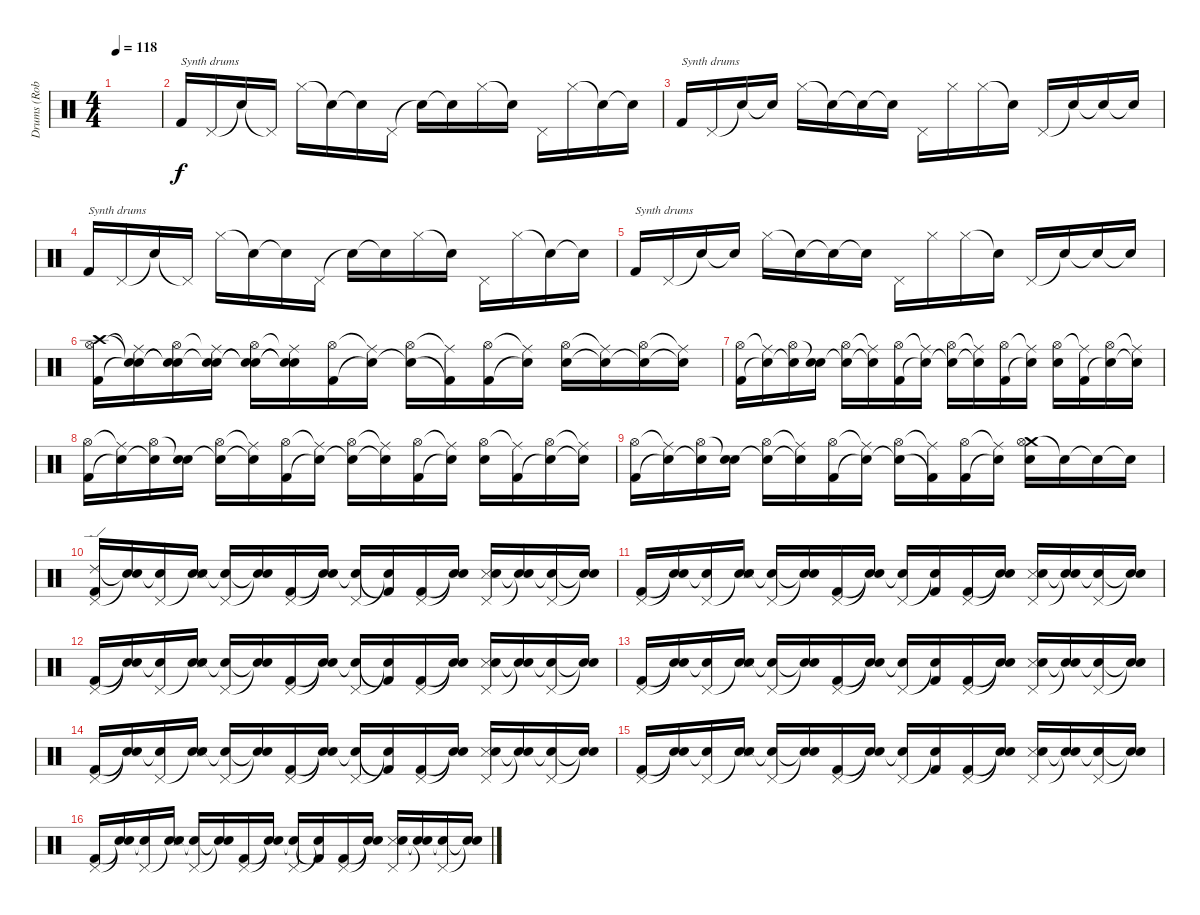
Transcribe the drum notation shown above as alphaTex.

\track ("Drums (Rob Bourdon)" "Drums (Rob") {instrument percussion}
\staff {score}
\articulation defaults
\ts (4 4)
\tempo 118
\clef neutral
\ks c
|
"Kick (hit) 2".16{txt "Synth drums" volume 10} "Pedal Hi-Hat (hit)".16 "Snare (hit)"{t}.16 "Pedal Hi-Hat (hit)"{t}.16 "Hi-Hat (closed)".16 "Snare (hit)"{t}.16 "Snare (hit)"{t}.16 "Pedal Hi-Hat (hit)".16 "Snare (hit)"{t}.16 "Snare (hit)"{t}.16 "Hi-Hat (closed)".16 "Snare (hit)"{t}.16 "Pedal Hi-Hat (hit)".16 "Hi-Hat (closed)".16 "Snare (hit)"{t}.16 "Snare (hit)"{t}.16 |
"Kick (hit) 2".16{txt "Synth drums"} "Pedal Hi-Hat (hit)".16 "Snare (hit)"{t}.16 "Snare (hit)"{t}.16 "Hi-Hat (closed)".16 "Snare (hit)"{t}.16 "Snare (hit)"{t}.16 "Snare (hit)"{t}.16 "Pedal Hi-Hat (hit)".16 "Hi-Hat (closed)".16 "Hi-Hat (closed)".16 "Snare (hit)"{t}.16 "Pedal Hi-Hat (hit)".16 "Snare (hit)"{t}.16 "Snare (hit)"{t}.16 "Snare (hit)"{t}.16 |
"Kick (hit) 2".16{txt "Synth drums"} "Pedal Hi-Hat (hit)".16 "Snare (hit)"{t}.16 "Pedal Hi-Hat (hit)"{t}.16 "Hi-Hat (closed)".16 "Snare (hit)"{t}.16 "Snare (hit)"{t}.16 "Pedal Hi-Hat (hit)".16 "Snare (hit)"{t}.16 "Snare (hit)"{t}.16 "Hi-Hat (closed)".16 "Snare (hit)"{t}.16 "Pedal Hi-Hat (hit)".16 "Hi-Hat (closed)".16 "Snare (hit)"{t}.16 "Snare (hit)"{t}.16 |
"Kick (hit) 2".16{txt "Synth drums"} "Pedal Hi-Hat (hit)".16 "Snare (hit)"{t}.16 "Snare (hit)"{t}.16 "Hi-Hat (closed)".16 "Snare (hit)"{t}.16 "Snare (hit)"{t}.16 "Snare (hit)"{t}.16 "Pedal Hi-Hat (hit)".16 "Hi-Hat (closed)".16 "Hi-Hat (closed)".16 "Snare (hit)"{t}.16 "Pedal Hi-Hat (hit)".16 "Snare (hit)"{t}.16 "Snare (hit)"{t}.16 "Snare (hit)"{t}.16 |
("Crash high (hit)" "Hi-Hat (open)" "Kick (hit) 2").16{volume 13} ("Snare (hit)"{t} "Ride (middle)"{t} "Snare (hit)"{t}).16 ("Snare (hit)"{t} "Hi-Hat (open)" "Snare (hit)"{t}).16 ("Snare (hit)"{t} "Ride (middle)"{t} "Electric Snare (hit)").16 ("Snare (hit)"{t} "Hi-Hat (open)" "Snare (hit)"{t}).16 ("Snare (hit)"{t} "Ride (middle)"{t} "Snare (hit)"{t}).16 ("Hi-Hat (open)" "Kick (hit) 2").16 ("Ride (middle)"{t} "Snare (hit)"{t}).16 ("Hi-Hat (open)" "Snare (hit)"{t}).16 ("Ride (middle)"{t} "Kick (hit) 2"{t}).16 ("Hi-Hat (open)" "Kick (hit) 2").16 ("Ride (middle)"{t} "Snare (hit)"{t}).16 ("Hi-Hat (open)" "Electric Snare (hit)").16 ("Ride (middle)"{t} "Snare (hit)"{t}).16 ("Hi-Hat (open)" "Snare (hit)"{t}).16 ("Ride (middle)"{t} "Snare (hit)"{t}).16 |
("Hi-Hat (open)" "Kick (hit) 2").16 ("Ride (middle)"{t} "Snare (hit)"{t}).16 ("Hi-Hat (open)" "Snare (hit)"{t}).16 ("Snare (hit)"{t} "Electric Snare (hit)").16 ("Hi-Hat (open)" "Snare (hit)"{t}).16 ("Ride (middle)"{t} "Snare (hit)"{t}).16 ("Hi-Hat (open)" "Kick (hit) 2").16 ("Ride (middle)"{t} "Snare (hit)"{t}).16 ("Hi-Hat (open)" "Snare (hit)"{t}).16 ("Ride (middle)"{t} "Snare (hit)"{t}).16 ("Hi-Hat (open)" "Kick (hit) 2").16 ("Ride (middle)"{t} "Snare (hit)"{t}).16 ("Hi-Hat (open)" "Electric Snare (hit)").16 ("Ride (middle)"{t} "Kick (hit) 2").16 ("Hi-Hat (open)" "Snare (hit)"{t}).16 ("Ride (middle)"{t} "Snare (hit)"{t}).16 |
("Hi-Hat (open)" "Kick (hit) 2").16 ("Ride (middle)"{t} "Snare (hit)"{t}).16 ("Hi-Hat (open)" "Snare (hit)"{t}).16 ("Snare (hit)"{t} "Electric Snare (hit)").16 ("Hi-Hat (open)" "Snare (hit)"{t}).16 ("Ride (middle)"{t} "Snare (hit)"{t}).16 ("Hi-Hat (open)" "Kick (hit) 2").16 ("Ride (middle)"{t} "Snare (hit)"{t}).16 ("Hi-Hat (open)" "Snare (hit)"{t}).16 ("Ride (middle)"{t} "Snare (hit)"{t}).16 ("Hi-Hat (open)" "Kick (hit) 2").16 ("Ride (middle)"{t} "Snare (hit)"{t}).16 ("Hi-Hat (open)" "Electric Snare (hit)").16 ("Ride (middle)"{t} "Kick (hit) 2").16 ("Hi-Hat (open)" "Snare (hit)"{t}).16 ("Ride (middle)"{t} "Snare (hit)"{t}).16 |
("Hi-Hat (open)" "Kick (hit) 2").16 ("Ride (middle)"{t} "Snare (hit)"{t}).16 ("Hi-Hat (open)" "Snare (hit)"{t}).16 ("Snare (hit)"{t} "Electric Snare (hit)").16 ("Hi-Hat (open)" "Snare (hit)"{t}).16 ("Ride (middle)"{t} "Snare (hit)"{t}).16 ("Hi-Hat (open)" "Kick (hit) 2").16 ("Ride (middle)"{t} "Snare (hit)"{t}).16 ("Hi-Hat (open)" "Snare (hit)"{t}).16 ("Ride (middle)"{t} "Kick (hit) 2"{t}).16 ("Hi-Hat (open)" "Kick (hit) 2").16 ("Ride (middle)"{t} "Snare (hit)"{t}).16 ("Crash medium (hit)" "Hi-Hat (open)" "Electric Snare (hit)").16 "Snare (hit)"{t}.16 "Snare (hit)"{t}.16 "Snare (hit)"{t}.16 |
("Ride (edge) 2" "Pedal Hi-Hat (hit)" "Kick (hit) 2").16{volume 10} ("Snare (hit)"{t} "Snare (hit)"{t}).16 ("Pedal Hi-Hat (hit)" "Snare (hit)"{t}).16 ("Snare (hit)"{t} "Snare (side stick) 3" "Metronome (bell)").16 ("Pedal Hi-Hat (hit)" "Snare (hit)"{t}).16 ("Snare (hit)"{t} "Snare (hit)"{t}).16 ("Pedal Hi-Hat (hit)" "Kick (hit) 2").16 ("Snare (hit)"{t} "Snare (hit)"{t}).16 ("Pedal Hi-Hat (hit)" "Snare (hit)"{t}).16 ("Snare (hit)"{t} "Kick (hit) 2"{t}).16 ("Pedal Hi-Hat (hit)" "Kick (hit) 2").16 ("Snare (hit)"{t} "Snare (hit)"{t}).16 ("Pedal Hi-Hat (hit)" "Snare (side stick) 3" "Metronome (bell)").16 ("Snare (hit)"{t} "Snare (hit)"{t}).16 ("Pedal Hi-Hat (hit)" "Snare (hit)"{t}).16 ("Snare (hit)"{t} "Snare (hit)"{t}).16 |
("Pedal Hi-Hat (hit)" "Kick (hit) 2").16 ("Snare (hit)"{t} "Snare (hit)"{t}).16 ("Pedal Hi-Hat (hit)" "Snare (hit)"{t}).16 ("Snare (hit)"{t} "Snare (side stick) 3" "Metronome (bell)").16 ("Pedal Hi-Hat (hit)" "Snare (hit)"{t}).16 ("Snare (hit)"{t} "Snare (hit)"{t}).16 ("Pedal Hi-Hat (hit)" "Kick (hit) 2").16 ("Snare (hit)"{t} "Snare (hit)"{t}).16 ("Pedal Hi-Hat (hit)" "Snare (hit)"{t}).16 ("Snare (hit)"{t} "Kick (hit) 2").16 ("Pedal Hi-Hat (hit)" "Kick (hit) 2").16 ("Snare (hit)"{t} "Snare (hit)"{t}).16 ("Pedal Hi-Hat (hit)" "Snare (side stick) 3" "Metronome (bell)").16 ("Snare (hit)"{t} "Snare (hit)"{t}).16 ("Pedal Hi-Hat (hit)" "Snare (hit)"{t}).16 ("Snare (hit)"{t} "Snare (hit)"{t}).16 |
("Pedal Hi-Hat (hit)" "Kick (hit) 2").16 ("Snare (hit)"{t} "Snare (hit)"{t}).16 ("Pedal Hi-Hat (hit)" "Snare (hit)"{t}).16 ("Snare (hit)"{t} "Snare (side stick) 3" "Metronome (bell)").16 ("Pedal Hi-Hat (hit)" "Snare (hit)"{t}).16 ("Snare (hit)"{t} "Snare (hit)"{t}).16 ("Pedal Hi-Hat (hit)" "Kick (hit) 2").16 ("Snare (hit)"{t} "Snare (hit)"{t}).16 ("Pedal Hi-Hat (hit)" "Snare (hit)"{t}).16 ("Snare (hit)"{t} "Kick (hit) 2"{t}).16 ("Pedal Hi-Hat (hit)" "Kick (hit) 2").16 ("Snare (hit)"{t} "Snare (hit)"{t}).16 ("Pedal Hi-Hat (hit)" "Snare (side stick) 3" "Metronome (bell)").16 ("Snare (hit)"{t} "Snare (hit)"{t}).16 ("Pedal Hi-Hat (hit)" "Snare (hit)"{t}).16 ("Snare (hit)"{t} "Snare (hit)"{t}).16 |
("Pedal Hi-Hat (hit)" "Kick (hit) 2").16 ("Snare (hit)"{t} "Snare (hit)"{t}).16 ("Pedal Hi-Hat (hit)" "Snare (hit)"{t}).16 ("Snare (hit)"{t} "Snare (side stick) 3" "Metronome (bell)").16 ("Pedal Hi-Hat (hit)" "Snare (hit)"{t}).16 ("Snare (hit)"{t} "Snare (hit)"{t}).16 ("Pedal Hi-Hat (hit)" "Kick (hit) 2").16 ("Snare (hit)"{t} "Snare (hit)"{t}).16 ("Pedal Hi-Hat (hit)" "Snare (hit)"{t}).16 ("Snare (hit)"{t} "Kick (hit) 2").16 ("Pedal Hi-Hat (hit)" "Kick (hit) 2").16 ("Snare (hit)"{t} "Snare (hit)"{t}).16 ("Pedal Hi-Hat (hit)" "Snare (side stick) 3" "Metronome (bell)").16 ("Snare (hit)"{t} "Snare (hit)"{t}).16 ("Pedal Hi-Hat (hit)" "Snare (hit)"{t}).16 ("Snare (hit)"{t} "Snare (hit)"{t}).16 |
("Pedal Hi-Hat (hit)" "Kick (hit) 2").16 ("Snare (hit)"{t} "Snare (hit)"{t}).16 ("Pedal Hi-Hat (hit)" "Snare (hit)"{t}).16 ("Snare (hit)"{t} "Snare (side stick) 3" "Metronome (bell)").16 ("Pedal Hi-Hat (hit)" "Snare (hit)"{t}).16 ("Snare (hit)"{t} "Snare (hit)"{t}).16 ("Pedal Hi-Hat (hit)" "Kick (hit) 2").16 ("Snare (hit)"{t} "Snare (hit)"{t}).16 ("Pedal Hi-Hat (hit)" "Snare (hit)"{t}).16 ("Snare (hit)"{t} "Kick (hit) 2"{t}).16 ("Pedal Hi-Hat (hit)" "Kick (hit) 2").16 ("Snare (hit)"{t} "Snare (hit)"{t}).16 ("Pedal Hi-Hat (hit)" "Snare (side stick) 3" "Metronome (bell)").16 ("Snare (hit)"{t} "Snare (hit)"{t}).16 ("Pedal Hi-Hat (hit)" "Snare (hit)"{t}).16 ("Snare (hit)"{t} "Snare (hit)"{t}).16 |
("Pedal Hi-Hat (hit)" "Kick (hit) 2").16 ("Snare (hit)"{t} "Snare (hit)"{t}).16 ("Pedal Hi-Hat (hit)" "Snare (hit)"{t}).16 ("Snare (hit)"{t} "Snare (side stick) 3" "Metronome (bell)").16 ("Pedal Hi-Hat (hit)" "Snare (hit)"{t}).16 ("Snare (hit)"{t} "Snare (hit)"{t}).16 ("Pedal Hi-Hat (hit)" "Kick (hit) 2").16 ("Snare (hit)"{t} "Snare (hit)"{t}).16 ("Pedal Hi-Hat (hit)" "Snare (hit)"{t}).16 ("Snare (hit)"{t} "Kick (hit) 2").16 ("Pedal Hi-Hat (hit)" "Kick (hit) 2").16 ("Snare (hit)"{t} "Snare (hit)"{t}).16 ("Pedal Hi-Hat (hit)" "Snare (side stick) 3" "Metronome (bell)").16 ("Snare (hit)"{t} "Snare (hit)"{t}).16 ("Pedal Hi-Hat (hit)" "Snare (hit)"{t}).16 ("Snare (hit)"{t} "Snare (hit)"{t}).16 |
("Pedal Hi-Hat (hit)" "Kick (hit) 2").16 ("Snare (hit)"{t} "Snare (hit)"{t}).16 ("Pedal Hi-Hat (hit)" "Snare (hit)"{t}).16 ("Snare (hit)"{t} "Snare (side stick) 3" "Metronome (bell)").16 ("Pedal Hi-Hat (hit)" "Snare (hit)"{t}).16 ("Snare (hit)"{t} "Snare (hit)"{t}).16 ("Pedal Hi-Hat (hit)" "Kick (hit) 2").16 ("Snare (hit)"{t} "Snare (hit)"{t}).16 ("Pedal Hi-Hat (hit)" "Snare (hit)"{t}).16 ("Snare (hit)"{t} "Kick (hit) 2"{t}).16 ("Pedal Hi-Hat (hit)" "Kick (hit) 2").16 ("Snare (hit)"{t} "Snare (hit)"{t}).16 ("Pedal Hi-Hat (hit)" "Snare (side stick) 3" "Metronome (bell)").16 ("Snare (hit)"{t} "Snare (hit)"{t}).16 ("Pedal Hi-Hat (hit)" "Snare (hit)"{t}).16 ("Snare (hit)"{t} "Snare (hit)"{t}).16
